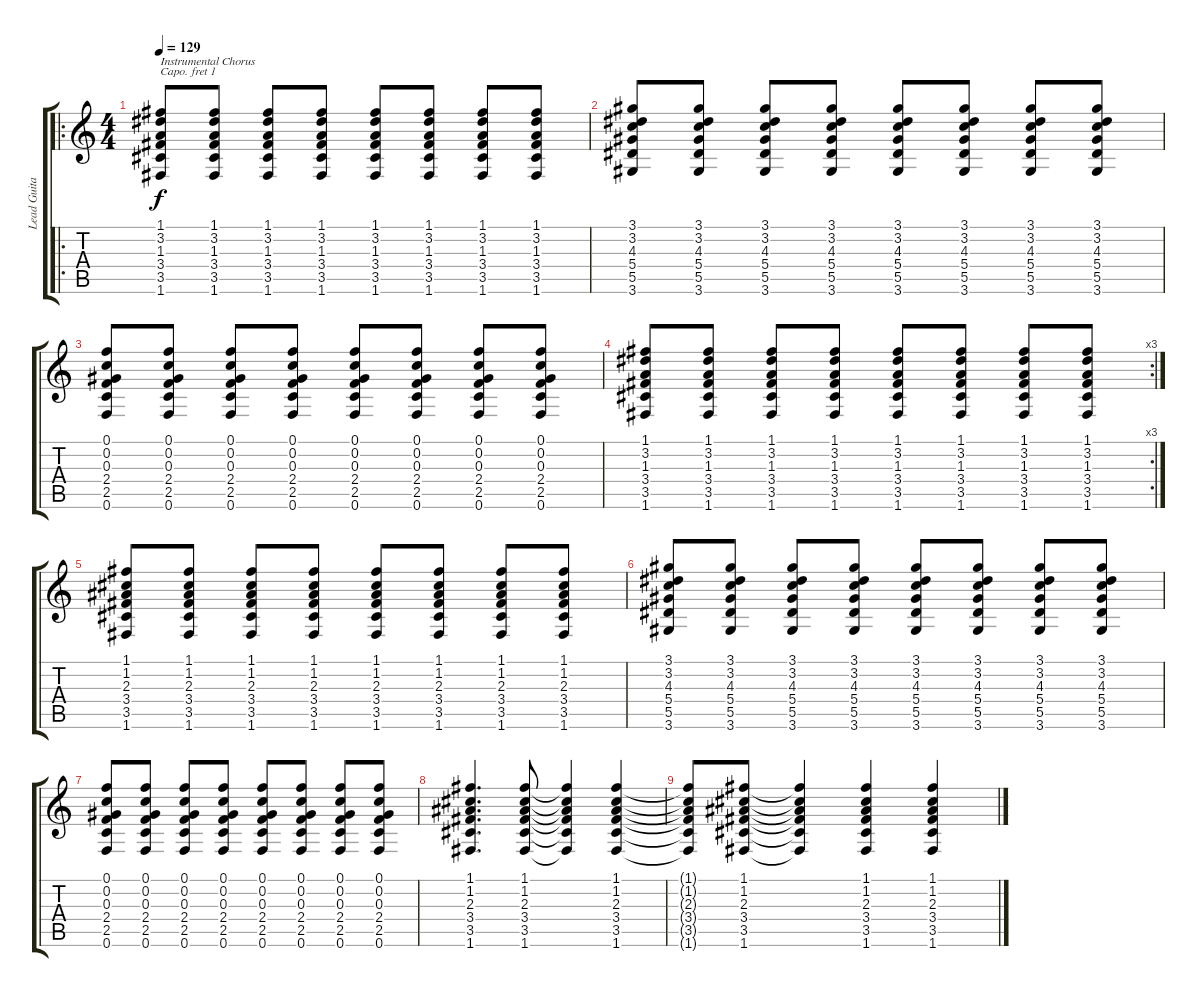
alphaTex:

\track ("Lead Guitar" "Lead Guita") {instrument electricguitarjazz}
\staff {score tabs}
\capo 1
\tuning (E4 B3 G3 D3 A2 E2) {hide}
\ro
\ts (4 4)
\tempo 129
\clef g2
\ks c
(1.1 3.2 1.3 3.4 3.5 1.6).8{txt "Instrumental Chorus" dy f} (1.1 3.2 1.3 3.4 3.5 1.6).8 (1.1 3.2 1.3 3.4 3.5 1.6).8 (1.1 3.2 1.3 3.4 3.5 1.6).8 (1.1 3.2 1.3 3.4 3.5 1.6).8 (1.1 3.2 1.3 3.4 3.5 1.6).8 (1.1 3.2 1.3 3.4 3.5 1.6).8 (1.1 3.2 1.3 3.4 3.5 1.6).8 |
(3.1 3.2 4.3 5.4 5.5 3.6).8 (3.1 3.2 4.3 5.4 5.5 3.6).8 (3.1 3.2 4.3 5.4 5.5 3.6).8 (3.1 3.2 4.3 5.4 5.5 3.6).8 (3.1 3.2 4.3 5.4 5.5 3.6).8 (3.1 3.2 4.3 5.4 5.5 3.6).8 (3.1 3.2 4.3 5.4 5.5 3.6).8 (3.1 3.2 4.3 5.4 5.5 3.6).8 |
(0.1 0.2 0.3 2.4 2.5 0.6).8 (0.1 0.2 0.3 2.4 2.5 0.6).8 (0.1 0.2 0.3 2.4 2.5 0.6).8 (0.1 0.2 0.3 2.4 2.5 0.6).8 (0.1 0.2 0.3 2.4 2.5 0.6).8 (0.1 0.2 0.3 2.4 2.5 0.6).8 (0.1 0.2 0.3 2.4 2.5 0.6).8 (0.1 0.2 0.3 2.4 2.5 0.6).8 |
\rc 3
(1.1 3.2 1.3 3.4 3.5 1.6).8 (1.1 3.2 1.3 3.4 3.5 1.6).8 (1.1 3.2 1.3 3.4 3.5 1.6).8 (1.1 3.2 1.3 3.4 3.5 1.6).8 (1.1 3.2 1.3 3.4 3.5 1.6).8 (1.1 3.2 1.3 3.4 3.5 1.6).8 (1.1 3.2 1.3 3.4 3.5 1.6).8 (1.1 3.2 1.3 3.4 3.5 1.6).8 |
(1.1 1.2 2.3 3.4 3.5 1.6).8 (1.1 1.2 2.3 3.4 3.5 1.6).8 (1.1 1.2 2.3 3.4 3.5 1.6).8 (1.1 1.2 2.3 3.4 3.5 1.6).8 (1.1 1.2 2.3 3.4 3.5 1.6).8 (1.1 1.2 2.3 3.4 3.5 1.6).8 (1.1 1.2 2.3 3.4 3.5 1.6).8 (1.1 1.2 2.3 3.4 3.5 1.6).8 |
(3.1 3.2 4.3 5.4 5.5 3.6).8 (3.1 3.2 4.3 5.4 5.5 3.6).8 (3.1 3.2 4.3 5.4 5.5 3.6).8 (3.1 3.2 4.3 5.4 5.5 3.6).8 (3.1 3.2 4.3 5.4 5.5 3.6).8 (3.1 3.2 4.3 5.4 5.5 3.6).8 (3.1 3.2 4.3 5.4 5.5 3.6).8 (3.1 3.2 4.3 5.4 5.5 3.6).8 |
(0.1 0.2 0.3 2.4 2.5 0.6).8 (0.1 0.2 0.3 2.4 2.5 0.6).8 (0.1 0.2 0.3 2.4 2.5 0.6).8 (0.1 0.2 0.3 2.4 2.5 0.6).8 (0.1 0.2 0.3 2.4 2.5 0.6).8 (0.1 0.2 0.3 2.4 2.5 0.6).8 (0.1 0.2 0.3 2.4 2.5 0.6).8 (0.1 0.2 0.3 2.4 2.5 0.6).8 |
(1.1 1.2 2.3 3.4 3.5 1.6).4{d} (1.1 1.2 2.3 3.4 3.5 1.6).8 (1.1{t} 1.2{t} 2.3{t} 3.4{t} 3.5{t} 1.6{t}).4 (1.1 1.2 2.3 3.4 3.5 1.6).4 |
(1.1{t} 1.2{t} 2.3{t} 3.4{t} 3.5{t} 1.6{t}).8 (1.1 1.2 2.3 3.4 3.5 1.6).8 (1.1{t} 1.2{t} 2.3{t} 3.4{t} 3.5{t} 1.6{t}).4 (1.1 1.2 2.3 3.4 3.5 1.6).4 (1.1 1.2 2.3 3.4 3.5 1.6).4
